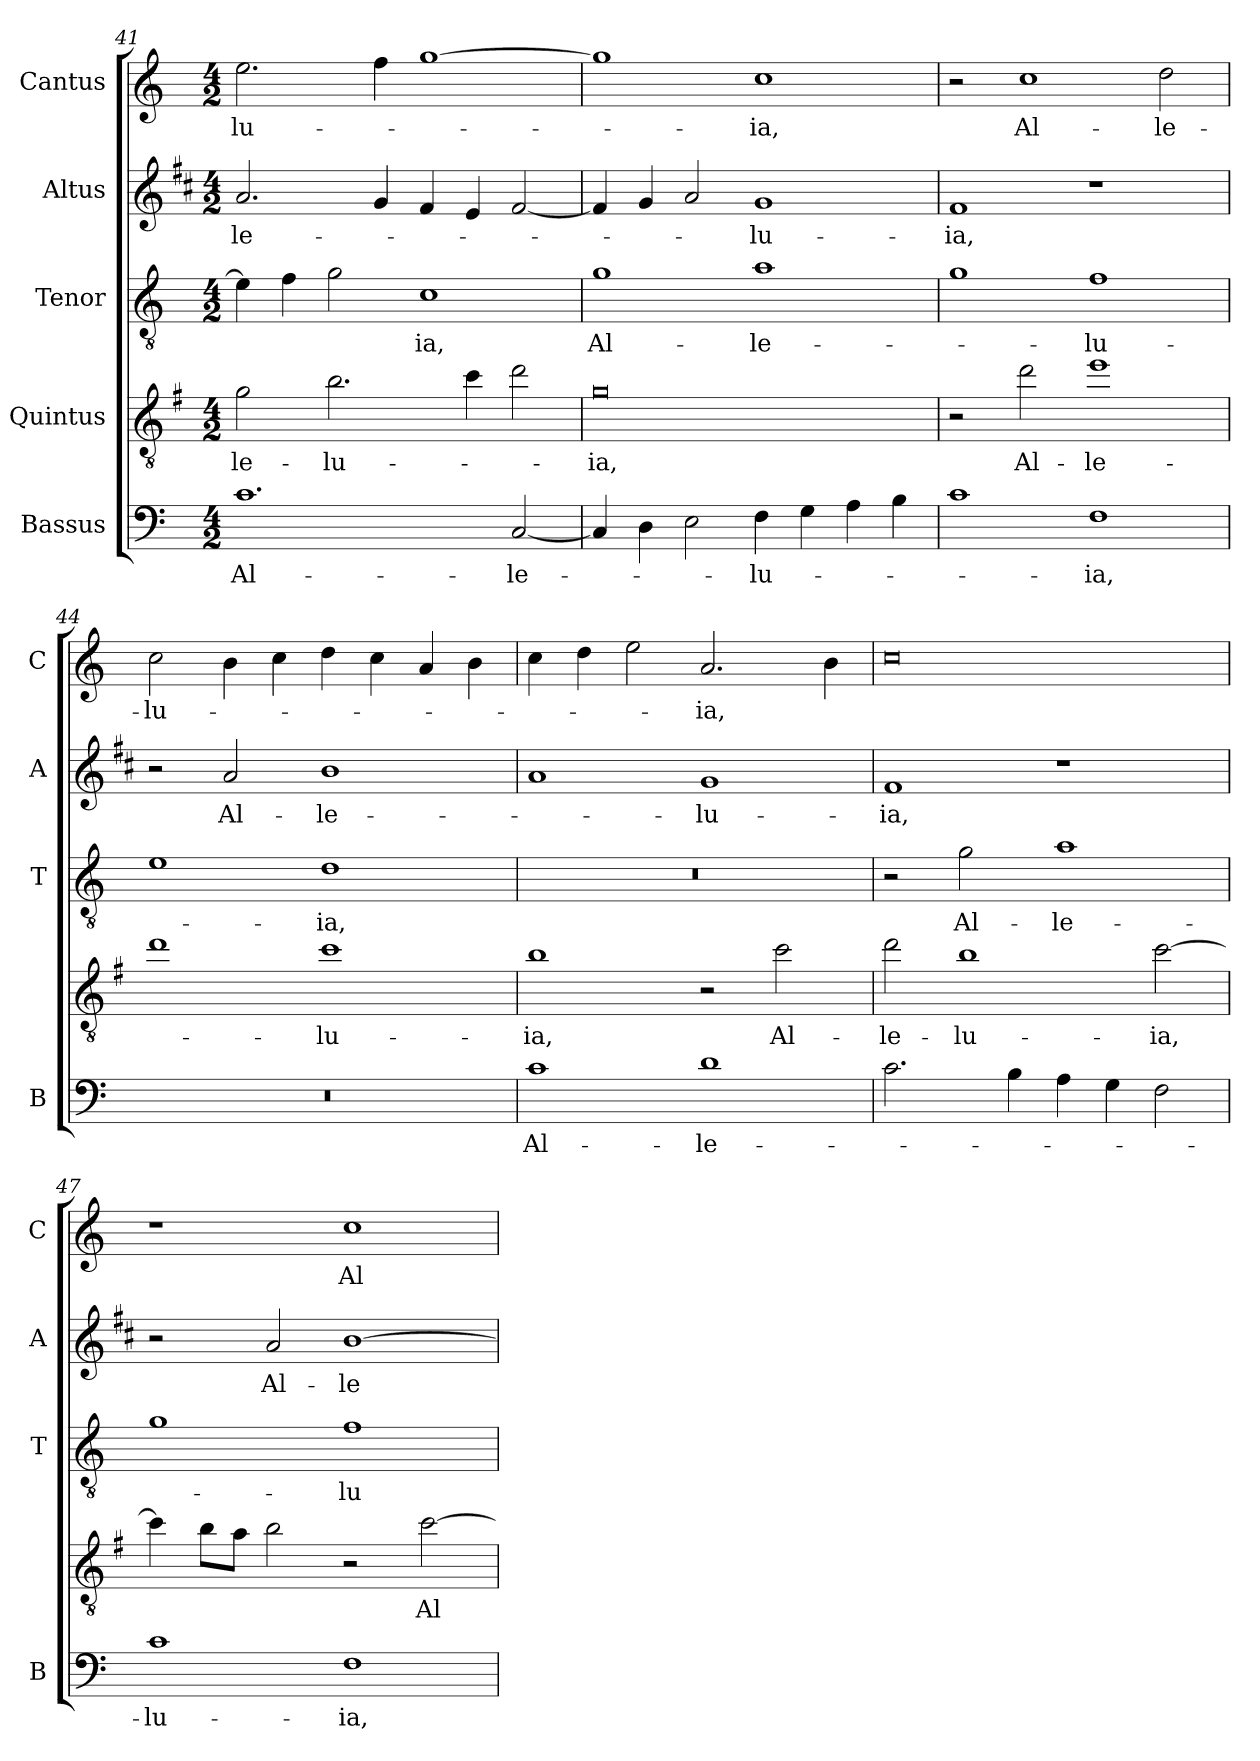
**kern	**text	**kern	**text	**kern	**text	**kern	**text	**kern	**text
*part5	*part5	*part4	*part4	*part3	*part3	*part2	*part2	*part1	*part1
*staff5	*staff5	*staff4	*staff4	*staff3	*staff3	*staff2	*staff2	*staff1	*staff1
*I"Bassus	*	*I"Quintus	*	*I"Tenor	*	*I"Altus	*	*I"Cantus	*
*I'B	*	*	*	*I'T	*	*I'A	*	*I'C	*
!!LO:PB:g=z
*clefF4	*	*clefGv2	*	*clefGv2	*	*clefG2	*	*clefG2	*
*	*	*ITrd4c7	*	*	*	*ITrd1c2	*	*	*
*k[]	*	*k[]	*	*k[]	*	*k[]	*	*k[]	*
*C:	*	*C:	*	*C:	*	*C:	*	*C:	*
*M4/2	*	*M4/2	*	*M4/2	*	*M4/2	*	*M4/2	*
=41	=41	=41	=41	=41	=41	=41	=41	=41	=41
!	!LO:LY:b	!	!LO:LY:b	!	!	!	!LO:LY:b	!	!LO:LY:b
1.c	Al-	2c\	-le-	4e\]	.	2.g/	-le-	2.ee\	-lu-
.	.	.	.	4f\	.	.	.	.	.
!	!	!	!LO:LY:b	!	!	!	!	!	!
.	.	2.e\	-lu-	2g\	.	.	.	.	.
.	.	.	.	.	.	4f/	.	4ff\	.
!	!	!	!	!	!LO:LY:b	!	!	!	!
.	.	.	.	1c	-ia,	4e/	.	[1gg	.
.	.	4f\	.	.	.	4d/	.	.	.
!	!LO:LY:b	!	!	!	!	!	!	!	!
[2C/	-le-	2g\	.	.	.	[2e/	.	.	.
=42	=42	=42	=42	=42	=42	=42	=42	=42	=42
!	!	!	!LO:LY:b	!	!LO:LY:b	!	!	!	!
4C/]	.	0c	-ia,	1g	Al-	4e/]	.	1gg]	.
4D\	.	.	.	.	.	4f/	.	.	.
2E\	.	.	.	.	.	2g/	.	.	.
!	!LO:LY:b	!	!	!	!LO:LY:b	!	!LO:LY:b	!	!LO:LY:b
4F\	-lu-	.	.	1a	-le-	1f	-lu-	1cc	-ia,
4G\	.	.	.	.	.	.	.	.	.
4A\	.	.	.	.	.	.	.	.	.
4B\	.	.	.	.	.	.	.	.	.
=43	=43	=43	=43	=43	=43	=43	=43	=43	=43
!	!	!	!	!	!	!	!LO:LY:b	!	!
1c	.	2r	.	1g	.	1e	-ia,	2r	.
!	!	!	!LO:LY:b	!	!	!	!	!	!LO:LY:b
.	.	2g\	Al-	.	.	.	.	1cc	Al-
!	!LO:LY:b	!	!LO:LY:b	!	!LO:LY:b	!	!	!	!
1F	-ia,	1a	-le-	1f	-lu-	1r	.	.	.
!	!	!	!	!	!	!	!	!	!LO:LY:b
.	.	.	.	.	.	.	.	2dd\	-le-
=44	=44	=44	=44	=44	=44	=44	=44	=44	=44
!	!	!	!	!	!	!	!	!	!LO:LY:b
0r	.	1g	.	1e	.	2r	.	2cc\	-lu-
!	!	!	!	!	!	!	!LO:LY:b	!	!
.	.	.	.	.	.	2g/	Al-	4b\	.
.	.	.	.	.	.	.	.	4cc\	.
!	!	!	!LO:LY:b	!	!LO:LY:b	!	!LO:LY:b	!	!
.	.	1f	-lu-	1d	-ia,	1a	-le-	4dd\	.
.	.	.	.	.	.	.	.	4cc\	.
.	.	.	.	.	.	.	.	4a/	.
.	.	.	.	.	.	.	.	4b\	.
=45	=45	=45	=45	=45	=45	=45	=45	=45	=45
!	!LO:LY:b	!	!LO:LY:b	!	!	!	!	!	!
1c	Al-	1e	-ia,	0r	.	1g	.	4cc\	.
.	.	.	.	.	.	.	.	4dd\	.
.	.	.	.	.	.	.	.	2ee\	.
!	!LO:LY:b	!	!	!	!	!	!LO:LY:b	!	!LO:LY:b
1d	-le-	2r	.	.	.	1f	-lu-	2.a/	-ia,
!	!	!	!LO:LY:b	!	!	!	!	!	!
.	.	2f\	Al-	.	.	.	.	.	.
.	.	.	.	.	.	.	.	4b\	.
=46	=46	=46	=46	=46	=46	=46	=46	=46	=46
!	!	!	!LO:LY:b	!	!	!	!LO:LY:b	!	!
2.c\	.	2g\	-le-	2r	.	1e	-ia,	0cc	.
!	!	!	!LO:LY:b	!	!LO:LY:b	!	!	!	!
.	.	1e	-lu-	2g\	Al-	.	.	.	.
4B\	.	.	.	.	.	.	.	.	.
!	!	!	!	!	!LO:LY:b	!	!	!	!
4A\	.	.	.	1a	-le-	1r	.	.	.
4G\	.	.	.	.	.	.	.	.	.
!	!	!	!LO:LY:b	!	!	!	!	!	!
2F\	.	[2f\	-ia,	.	.	.	.	.	.
!!LO:LB:g=z
=47	=47	=47	=47	=47	=47	=47	=47	=47	=47
!	!LO:LY:b	!	!	!	!	!	!	!	!
1c	-lu-	4f\]	.	1g	.	2r	.	1r	.
.	.	8e\L	.	.	.	.	.	.	.
.	.	8d\J	.	.	.	.	.	.	.
!	!	!	!	!	!	!	!LO:LY:b	!	!
.	.	2e\	.	.	.	2g/	Al-	.	.
!	!LO:LY:b	!	!	!	!LO:LY:b	!	!LO:LY:b	!	!LO:LY:b
1F	-ia,	2r	.	1f	-lu-	[1a	-le-	1cc	Al-
!	!	!	!LO:LY:b	!	!	!	!	!	!
.	.	[2f\	Al-	.	.	.	.	.	.
=	=	=	=	=	=	=	=	=	=
*-	*-	*-	*-	*-	*-	*-	*-	*-	*-
